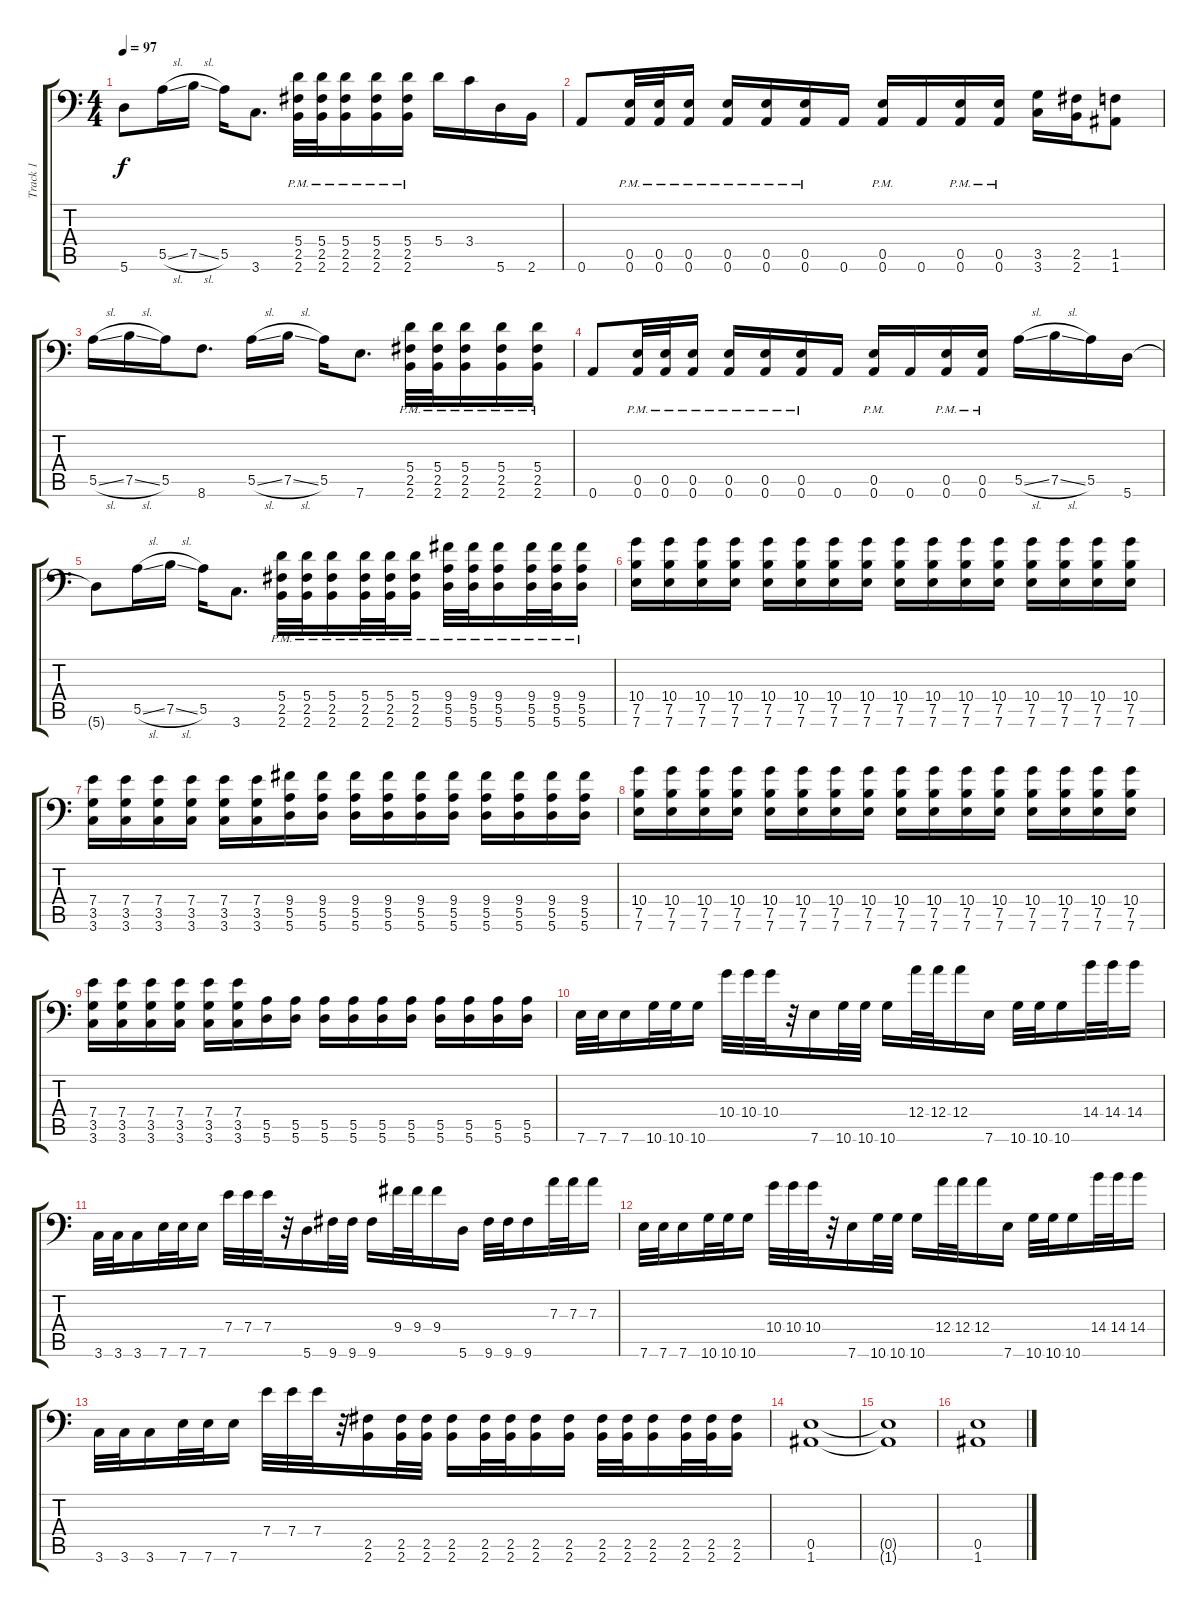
\track ("Track 1" "Track 1") {instrument distortionguitar}
\staff {score tabs}
\tuning (B3 Gb3 D3 A2 E2 A1) {hide}
\ts (4 4)
\tempo 97
\clef f4
\ks c
5.6{t}.8{dy f} 5.5{sl}.16 7.5{sl}.16 5.5.16 3.6.8{d} (5.4{pm} 2.5{pm} 2.6{pm}).32 (5.4{pm} 2.5{pm} 2.6{pm}).32 (5.4{pm} 2.5{pm} 2.6{pm}).16 (5.4{pm} 2.5{pm} 2.6{pm}).16 (5.4{pm} 2.5{pm} 2.6{pm}).16 5.4.16 3.4.16 5.6.16 2.6.16 |
0.6.8 (0.5{pm} 0.6{pm}).32 (0.5{pm} 0.6{pm}).32 (0.5{pm} 0.6{pm}).16 (0.5{pm} 0.6{pm}).16 (0.5{pm} 0.6{pm}).16 (0.5{pm} 0.6{pm}).16 0.6.16 (0.5{pm} 0.6{pm}).16 0.6.16 (0.5{pm} 0.6{pm}).16 (0.5{pm} 0.6{pm}).16 (3.5 3.6).16 (2.5 2.6).16 (1.5 1.6).8 |
5.5{sl}.16 7.5{sl}.16 5.5.16 8.6.8{d} 5.5{sl}.16 7.5{sl}.16 5.5.16 7.6.8{d} (5.4{pm} 2.5{pm} 2.6{pm}).32 (5.4{pm} 2.5{pm} 2.6{pm}).32 (5.4{pm} 2.5{pm} 2.6{pm}).16 (5.4{pm} 2.5{pm} 2.6{pm}).16 (5.4{pm} 2.5{pm} 2.6{pm}).16 |
0.6.8 (0.5{pm} 0.6{pm}).32 (0.5{pm} 0.6{pm}).32 (0.5{pm} 0.6{pm}).16 (0.5{pm} 0.6{pm}).16 (0.5{pm} 0.6{pm}).16 (0.5{pm} 0.6{pm}).16 0.6.16 (0.5{pm} 0.6{pm}).16 0.6.16 (0.5{pm} 0.6{pm}).16 (0.5{pm} 0.6{pm}).16 5.5{sl}.16 7.5{sl}.16 5.5.16 5.6.16 |
5.6{t}.8 5.5{sl}.16 7.5{sl}.16 5.5.16 3.6.8{d} (5.4{pm} 2.5{pm} 2.6{pm}).32 (5.4{pm} 2.5{pm} 2.6{pm}).32 (5.4{pm} 2.5{pm} 2.6{pm}).16 (5.4{pm} 2.5{pm} 2.6{pm}).32 (5.4{pm} 2.5{pm} 2.6{pm}).32 (5.4{pm} 2.5{pm} 2.6{pm}).16 (9.4{pm} 5.5{pm} 5.6{pm}).32 (9.4{pm} 5.5{pm} 5.6{pm}).32 (9.4{pm} 5.5{pm} 5.6{pm}).16 (9.4{pm} 5.5{pm} 5.6{pm}).32 (9.4{pm} 5.5{pm} 5.6{pm}).32 (9.4{pm} 5.5{pm} 5.6{pm}).16 |
(10.4 7.5 7.6).16 (10.4 7.5 7.6).16 (10.4 7.5 7.6).16 (10.4 7.5 7.6).16 (10.4 7.5 7.6).16 (10.4 7.5 7.6).16 (10.4 7.5 7.6).16 (10.4 7.5 7.6).16 (10.4 7.5 7.6).16 (10.4 7.5 7.6).16 (10.4 7.5 7.6).16 (10.4 7.5 7.6).16 (10.4 7.5 7.6).16 (10.4 7.5 7.6).16 (10.4 7.5 7.6).16 (10.4 7.5 7.6).16 |
(7.4 3.5 3.6).16 (7.4 3.5 3.6).16 (7.4 3.5 3.6).16 (7.4 3.5 3.6).16 (7.4 3.5 3.6).16 (7.4 3.5 3.6).16 (9.4 5.5 5.6).16 (9.4 5.5 5.6).16 (9.4 5.5 5.6).16 (9.4 5.5 5.6).16 (9.4 5.5 5.6).16 (9.4 5.5 5.6).16 (9.4 5.5 5.6).16 (9.4 5.5 5.6).16 (9.4 5.5 5.6).16 (9.4 5.5 5.6).16 |
(10.4 7.5 7.6).16 (10.4 7.5 7.6).16 (10.4 7.5 7.6).16 (10.4 7.5 7.6).16 (10.4 7.5 7.6).16 (10.4 7.5 7.6).16 (10.4 7.5 7.6).16 (10.4 7.5 7.6).16 (10.4 7.5 7.6).16 (10.4 7.5 7.6).16 (10.4 7.5 7.6).16 (10.4 7.5 7.6).16 (10.4 7.5 7.6).16 (10.4 7.5 7.6).16 (10.4 7.5 7.6).16 (10.4 7.5 7.6).16 |
(7.4 3.5 3.6).16 (7.4 3.5 3.6).16 (7.4 3.5 3.6).16 (7.4 3.5 3.6).16 (7.4 3.5 3.6).16 (7.4 3.5 3.6).16 (5.5 5.6).16 (5.5 5.6).16 (5.5 5.6).16 (5.5 5.6).16 (5.5 5.6).16 (5.5 5.6).16 (5.5 5.6).16 (5.5 5.6).16 (5.5 5.6).16 (5.5 5.6).16 |
7.6.32 7.6.32 7.6.16 10.6.32 10.6.32 10.6.16 10.4.32 10.4.32 10.4.32 r.32 7.6.16 10.6.32 10.6.32 10.6.16 12.4.32 12.4.32 12.4.16 7.6.16 10.6.32 10.6.32 10.6.16 14.4.32 14.4.32 14.4.16 |
3.6.32 3.6.32 3.6.16 7.6.32 7.6.32 7.6.16 7.4.32 7.4.32 7.4.32 r.32 5.6.16 9.6.32 9.6.32 9.6.16 9.4.32 9.4.32 9.4.16 5.6.16 9.6.32 9.6.32 9.6.16 7.3.32 7.3.32 7.3.16 |
7.6.32 7.6.32 7.6.16 10.6.32 10.6.32 10.6.16 10.4.32 10.4.32 10.4.32 r.32 7.6.16 10.6.32 10.6.32 10.6.16 12.4.32 12.4.32 12.4.16 7.6.16 10.6.32 10.6.32 10.6.16 14.4.32 14.4.32 14.4.16 |
3.6.32 3.6.32 3.6.16 7.6.32 7.6.32 7.6.16 7.4.32 7.4.32 7.4.32 r.32 (2.5 2.6).16 (2.5 2.6).32 (2.5 2.6).32 (2.5 2.6).16 (2.5 2.6).32 (2.5 2.6).32 (2.5 2.6).16 (2.5 2.6).16 (2.5 2.6).32 (2.5 2.6).32 (2.5 2.6).16 (2.5 2.6).32 (2.5 2.6).32 (2.5 2.6).16 |
(0.5 1.6).1 |
(0.5{t} 1.6{t}).1 |
(0.5 1.6).1
